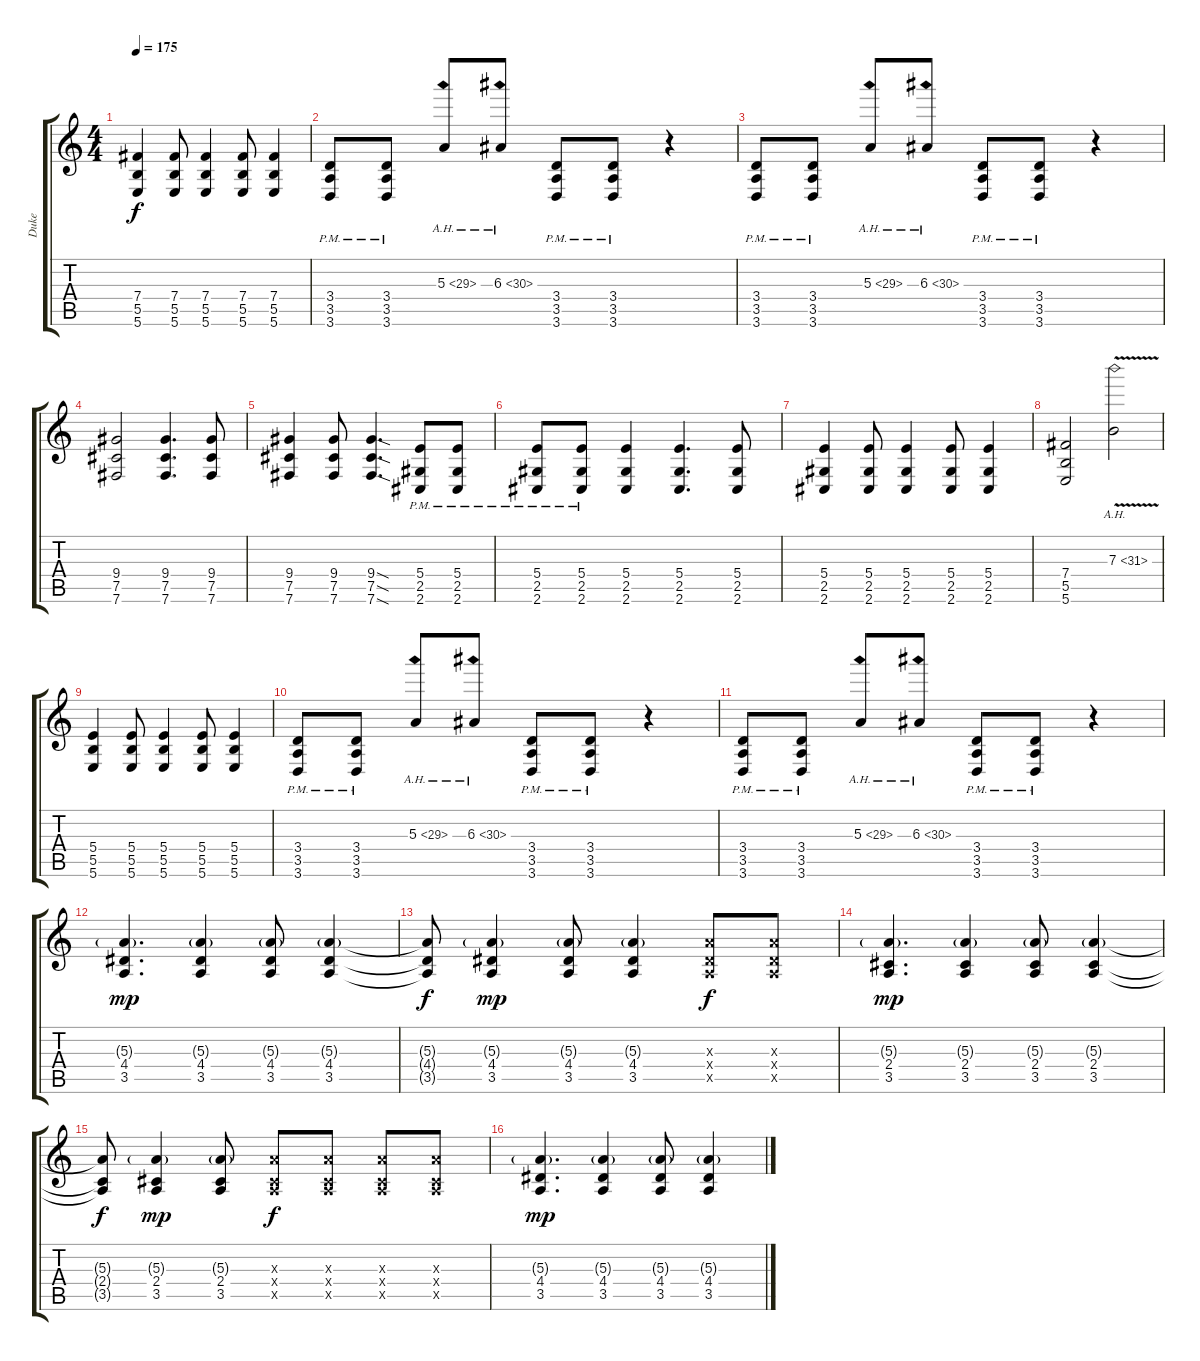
\track ("Duke" "Duke") {instrument overdrivenguitar}
\staff {score tabs}
\tuning (Db4 Ab3 E3 B2 Gb2 B1) {hide}
\ts (4 4)
\tempo 175
\clef g2
\ks c
(7.4 5.5 5.6).4{dy f} (7.4 5.5 5.6).8 (7.4 5.5 5.6).4 (7.4 5.5 5.6).8 (7.4 5.5 5.6).4 |
(3.4{pm} 3.5{pm} 3.6{pm}).8 (3.4{pm} 3.5{pm} 3.6{pm}).8 5.3{ah 24}.8 6.3{ah 24}.8 (3.4{pm} 3.5{pm} 3.6{pm}).8 (3.4{pm} 3.5{pm} 3.6{pm}).8 r.4 |
(3.4{pm} 3.5{pm} 3.6{pm}).8 (3.4{pm} 3.5{pm} 3.6{pm}).8 5.3{ah 24}.8 6.3{ah 24}.8 (3.4{pm} 3.5{pm} 3.6{pm}).8 (3.4{pm} 3.5{pm} 3.6{pm}).8 r.4 |
(9.4 7.5 7.6).2 (9.4 7.5 7.6).4{d} (9.4 7.5 7.6).8 |
(9.4 7.5 7.6).4 (9.4 7.5 7.6).8 (9.4{sod} 7.5{sod} 7.6{sod}).4{d} (5.4{pm} 2.5{pm} 2.6{pm}).8 (5.4{pm} 2.5{pm} 2.6{pm}).8 |
(5.4{pm} 2.5{pm} 2.6{pm}).8 (5.4{pm} 2.5{pm} 2.6{pm}).8 (5.4 2.5 2.6).4 (5.4 2.5 2.6).4{d} (5.4 2.5 2.6).8 |
(5.4 2.5 2.6).4 (5.4 2.5 2.6).8 (5.4 2.5 2.6).4 (5.4 2.5 2.6).8 (5.4 2.5 2.6).4 |
(7.4 5.5 5.6).2 7.3{ah 24 v}.2 |
(5.4 5.5 5.6).4 (5.4 5.5 5.6).8 (5.4 5.5 5.6).4 (5.4 5.5 5.6).8 (5.4 5.5 5.6).4 |
(3.4{pm} 3.5{pm} 3.6{pm}).8 (3.4{pm} 3.5{pm} 3.6{pm}).8 5.3{ah 24}.8 6.3{ah 24}.8 (3.4{pm} 3.5{pm} 3.6{pm}).8 (3.4{pm} 3.5{pm} 3.6{pm}).8 r.4 |
(3.4{pm} 3.5{pm} 3.6{pm}).8 (3.4{pm} 3.5{pm} 3.6{pm}).8 5.3{ah 24}.8 6.3{ah 24}.8 (3.4{pm} 3.5{pm} 3.6{pm}).8 (3.4{pm} 3.5{pm} 3.6{pm}).8 r.4 |
(5.3{g} 4.4 3.5).4{d dy mp instrument electricguitarclean} (5.3{g} 4.4 3.5).4 (5.3{g} 4.4 3.5).8 (5.3{g} 4.4 3.5).4 |
(5.3{t} 4.4{t} 3.5{t}).8{dy f} (5.3{g} 4.4 3.5).4{dy mp} (5.3{g} 4.4 3.5).8 (5.3{g} 4.4 3.5).4 (5.3{x} 4.4{x} 3.5{x}).8{dy f} (5.3{x} 4.4{x} 3.5{x}).8 |
(5.3{g} 2.4 3.5).4{d dy mp} (5.3{g} 2.4 3.5).4 (5.3{g} 2.4 3.5).8 (5.3{g} 2.4 3.5).4 |
(5.3{t} 2.4{t} 3.5{t}).8{dy f} (5.3{g} 2.4 3.5).4{dy mp} (5.3{g} 2.4 3.5).8 (5.3{x} 2.4{x} 3.5{x}).8{dy f} (5.3{x} 2.4{x} 3.5{x}).8 (5.3{x} 2.4{x} 3.5{x}).8 (5.3{x} 2.4{x} 3.5{x}).8 |
(5.3{g} 4.4 3.5).4{d dy mp} (5.3{g} 4.4 3.5).4 (5.3{g} 4.4 3.5).8 (5.3{g} 4.4 3.5).4
